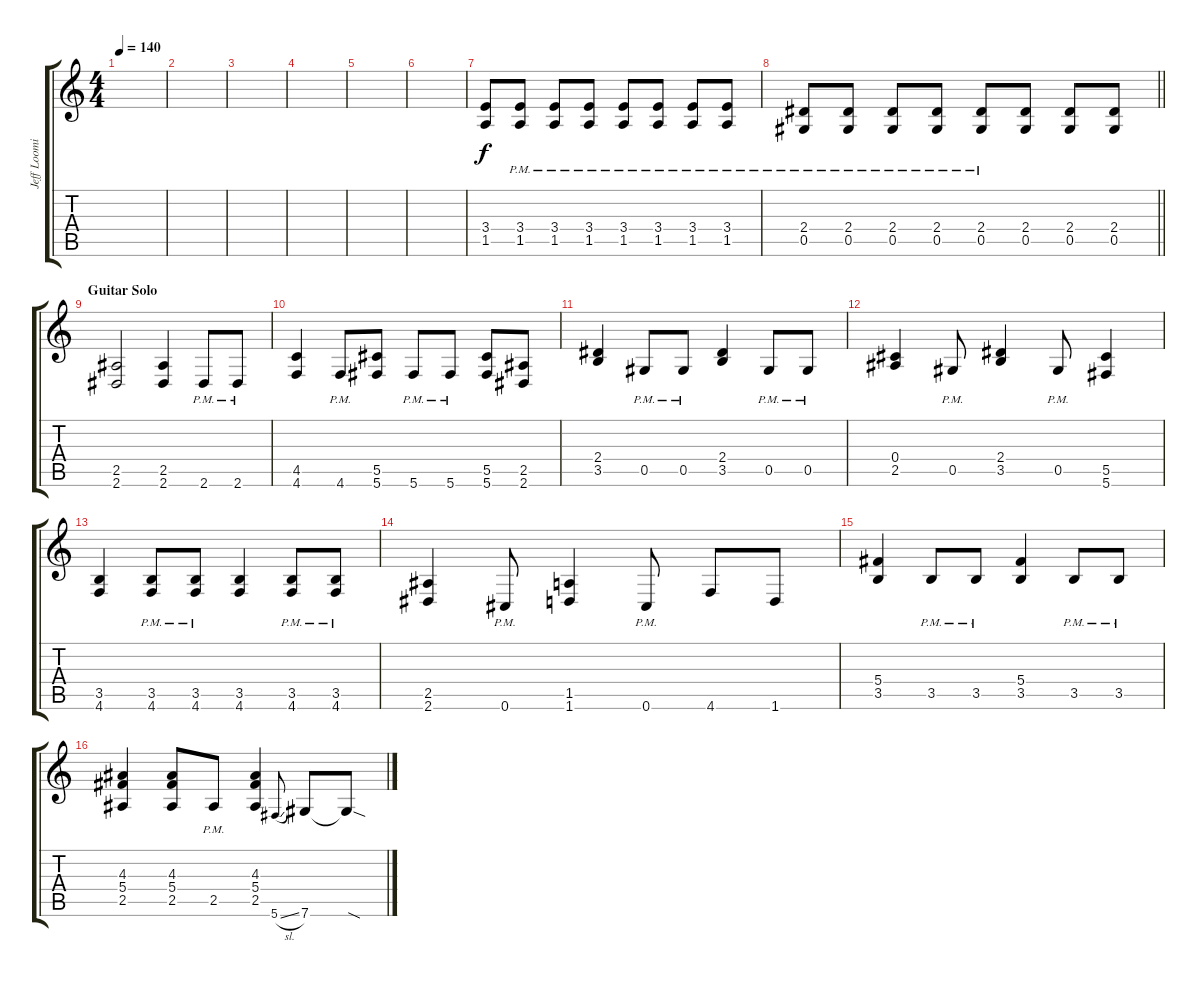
\track ("Jeff Loomis Gtr 2" "Jeff Loomi") {instrument distortionguitar}
\staff {score tabs}
\tuning (Eb4 Bb3 Gb3 Db3 Ab2 Db2) {hide}
\ts (4 4)
\tempo 140
\clef g2
\ks c
|
|
|
|
|
|
(3.4 1.5).8{volume 15} (3.4{pm} 1.5{pm}).8 (3.4{pm} 1.5{pm}).8 (3.4{pm} 1.5{pm}).8 (3.4{pm} 1.5{pm}).8 (3.4{pm} 1.5{pm}).8 (3.4{pm} 1.5{pm}).8 (3.4{pm} 1.5{pm}).8 |
\barLineRight lightlight
(2.4{pm} 0.5{pm}).8 (2.4{pm} 0.5{pm}).8 (2.4{pm} 0.5{pm}).8 (2.4{pm} 0.5{pm}).8 (2.4{pm} 0.5{pm}).8 (2.4 0.5).8 (2.4 0.5).8 (2.4 0.5).8 |
\section ("" "Guitar Solo")
(2.5 2.6).2 (2.5 2.6).4 2.6{pm}.8 2.6{pm}.8 |
(4.5 4.6).4 4.6{pm}.8 (5.5 5.6).8 5.6{pm}.8 5.6{pm}.8 (5.5 5.6).8 (2.5 2.6).8 |
(2.4 3.5).4 0.5{pm}.8 0.5{pm}.8 (2.4 3.5).4 0.5{pm}.8 0.5{pm}.8 |
(0.4 2.5).4 0.5{pm}.8 (2.4 3.5).4 0.5{pm}.8 (5.5 5.6).4 |
(3.5 4.6).4 (3.5{pm} 4.6{pm}).8 (3.5{pm} 4.6{pm}).8 (3.5 4.6).4 (3.5{pm} 4.6{pm}).8 (3.5{pm} 4.6{pm}).8 |
(2.5 2.6).4 0.6{pm}.8 (1.5 1.6).4 0.6{pm}.8 4.6.8 1.6.8 |
(5.4 3.5).4 3.5{pm}.8 3.5{pm}.8 (5.4 3.5).4 3.5{pm}.8 3.5{pm}.8 |
(4.3 5.4 2.5).4 (4.3 5.4 2.5).8 2.5{pm}.8 (4.3 5.4 2.5).4 5.6{sl}.8{gr onbeat} 7.6.8 7.6{sod t}.8
